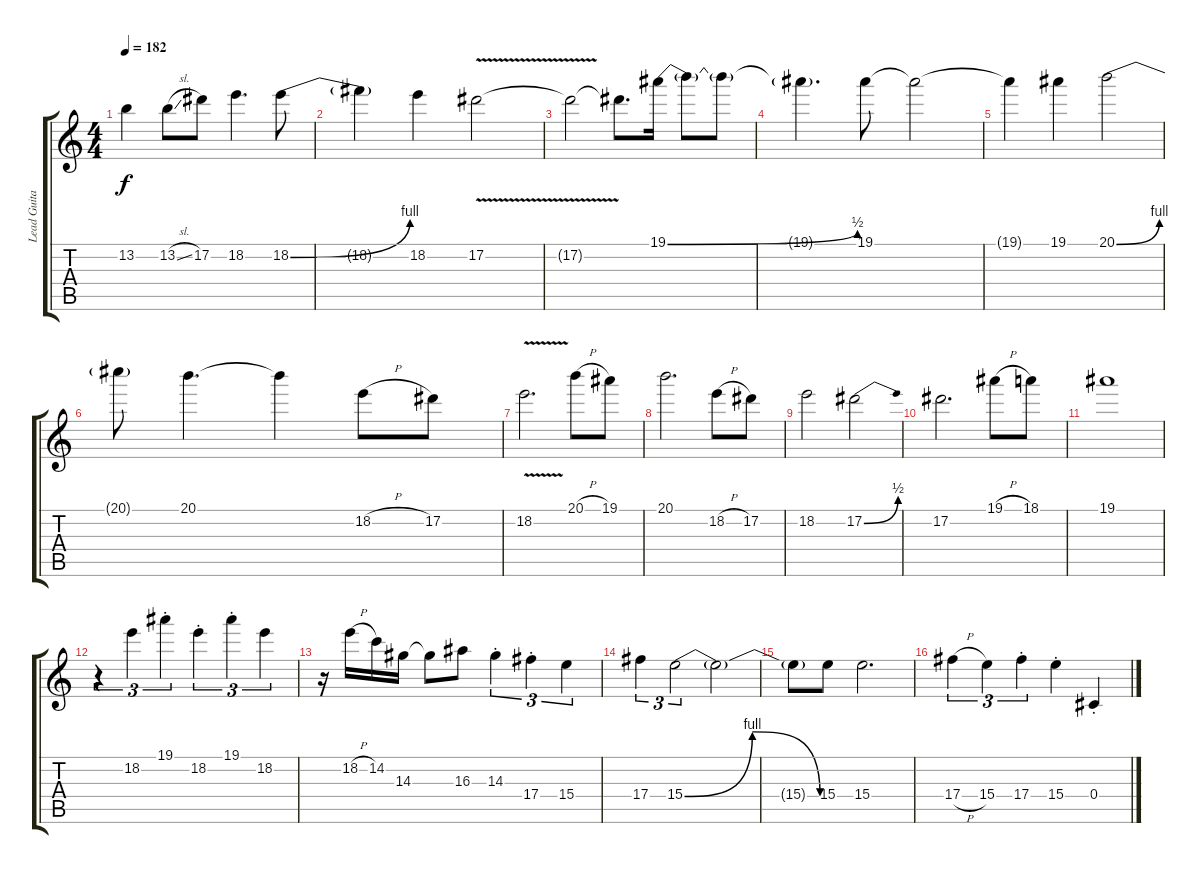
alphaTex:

\track ("Lead Guitar (Slash)" "Lead Guita") {instrument overdrivenguitar}
\staff {score tabs}
\tuning (Eb4 Bb3 Gb3 Db3 Ab2 Eb2) {hide}
\ts (4 4)
\tempo 182
\clef g2
\ks c
13.2{t}.4{dy f} 13.2{sl}.8 17.2.8 18.2.4{d} 18.2{be (bend 0 0 60 4)}.8 |
18.2{t}.4 18.2.4 17.2{v}.2 |
17.2{t}.2 17.2{t}.8{d} 19.1{be (bend 0 0 60 2)}.16 19.1{t}.8 19.1{t}.8 |
19.1{t}.4{d} 19.1.8 19.1{t}.2 |
19.1{t}.4 19.1.4 20.1{be (bend 0 0 60 4)}.2 |
20.1{t}.8 20.1.4{d} 20.1{t}.4 18.2{h}.8 17.2.8 |
18.2{v}.2{d} 20.1{h}.8 19.1.8 |
20.1.2{d} 18.2{h}.8 17.2.8 |
18.2.2 17.2{be (bend 0 0 60 2)}.2 |
17.2.2{d} 19.1{h}.8 18.1.8 |
19.1.1 |
r.4{tu (3 2)} 18.2.4{tu (3 2)} 19.1{st}.4{tu (3 2)} 18.2{st}.4{tu (3 2)} 19.1{st}.4{tu (3 2)} 18.2.4{tu (3 2)} |
r.16 18.2{h}.16 14.2.16 14.3.16 14.3{t}.8 16.3.8 14.3{st}.4{tu (3 2)} 17.4{st}.4{tu (3 2)} 15.4.4{tu (3 2)} |
17.4.4{tu (3 2)} 15.4{be (bendrelease 0 0 8 4 20 4 60 0)}.2{tu (3 2)} 15.4{t}.2 |
15.4{t}.8 15.4.8 15.4.2{d} |
17.4{h}.4{tu (3 2)} 15.4.4{tu (3 2)} 17.4{st}.4{tu (3 2)} 15.4{st}.4 0.4{st}.4
